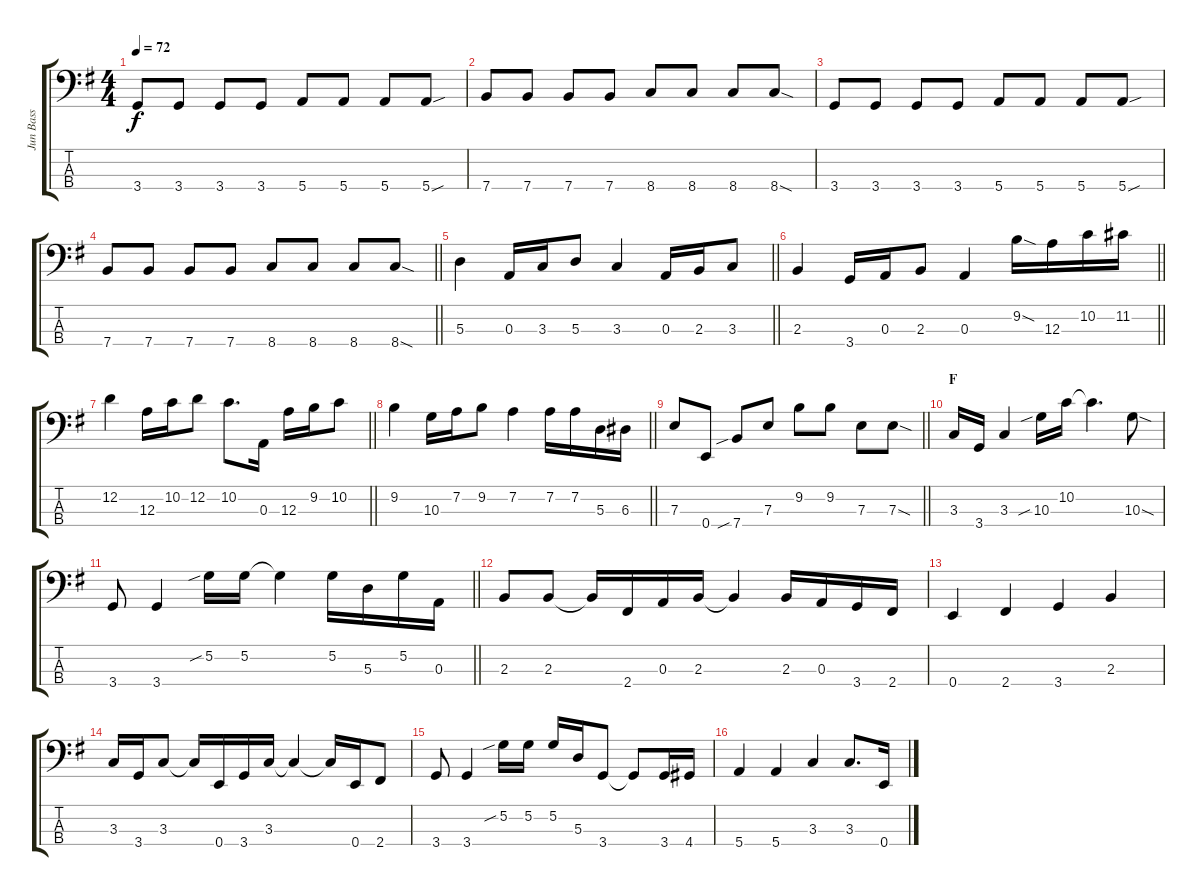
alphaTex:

\track ("Jun Bass" "Jun Bass") {instrument electricbassfinger}
\staff {score tabs}
\tuning (G2 D2 A1 E1) {hide}
\ts (4 4)
\tempo 72
\clef f4
\ks g
3.4.8{dy f} 3.4.8 3.4.8 3.4.8 5.4.8 5.4.8 5.4.8 5.4{sou}.8 |
7.4.8 7.4.8 7.4.8 7.4.8 8.4.8 8.4.8 8.4.8 8.4{sod}.8 |
3.4.8 3.4.8 3.4.8 3.4.8 5.4.8 5.4.8 5.4.8 5.4{sou}.8 |
\barLineRight lightlight
7.4.8 7.4.8 7.4.8 7.4.8 8.4.8 8.4.8 8.4.8 8.4{sod}.8 |
\section ("" "")
\barLineRight lightlight
5.3.4 0.3.16 3.3.16 5.3.8 3.3.4 0.3.16 2.3.16 3.3.8 |
\barLineRight lightlight
2.3.4 3.4.16 0.3.16 2.3.8 0.3.4 9.2{sod}.16 12.3.16 10.2.16 11.2.16 |
\barLineRight lightlight
12.2.4 12.3.16 10.2.16 12.2.8 10.2.8{d} 0.3.16 12.3.16 9.2.16 10.2.8 |
\barLineRight lightlight
9.2.4 10.3.16 7.2.16 9.2.8 7.2.4 7.2.16 7.2.16 5.3.16 6.3.16 |
\barLineRight lightlight
7.3.8 0.4.8 7.4{sib}.8 7.3.8 9.2.8 9.2.8 7.3.8 7.3{sod}.8 |
\section ("" "F")
3.3.16 3.4.16 3.3.4 10.3{sib}.16 10.2.16 10.2{t}.4{d} 10.3{sod}.8 |
\barLineRight lightlight
3.4.8 3.4.4 5.2{sib}.16 5.2.16 5.2{t}.4 5.2.16 5.3.16 5.2.16 0.3.16 |
\section ("" "")
2.3.8 2.3.8 2.3{t}.16 2.4.16 0.3.16 2.3.16 2.3{t}.4 2.3.16 0.3.16 3.4.16 2.4.16 |
0.4.4 2.4.4 3.4.4 2.3.4 |
3.3.16 3.4.16 3.3.8 3.3{t}.16 0.4.16 3.4.16 3.3.16 3.3{t}.4 3.3{t}.16 0.4.16 2.4.8 |
3.4.8 3.4.4 5.2{sib}.16 5.2.16 5.2.16 5.3.16 3.4.8 3.4{t}.8 3.4.16 4.4.16 |
5.4.4 5.4.4 3.3.4 3.3.8{d} 0.4.16
